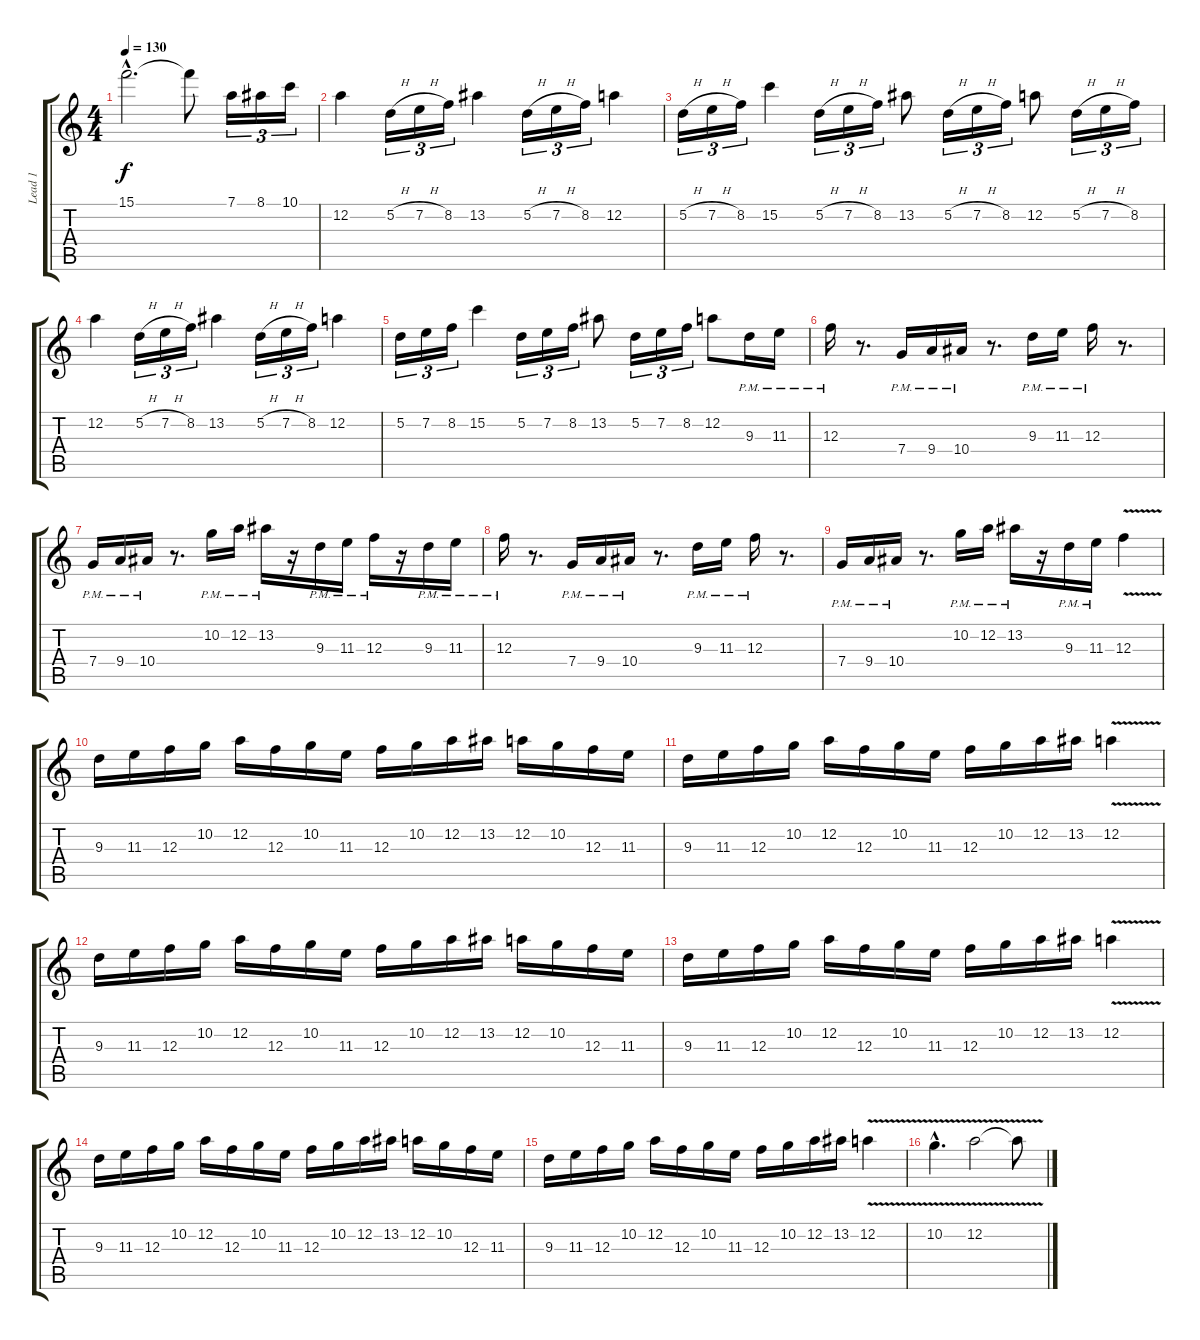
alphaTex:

\track ("Lead 1" "Lead 1") {instrument distortionguitar}
\staff {score tabs}
\tuning (D4 A3 F3 C3 G2 D2) {hide}
\ts (4 4)
\tempo 130
\clef g2
\ks c
15.1{hac}.2{d dy f} 15.1{t}.8 7.1.16{tu (3 2)} 8.1.16{tu (3 2)} 10.1.16{tu (3 2)} |
12.2.4 5.2{h}.16{tu (3 2)} 7.2{h}.16{tu (3 2)} 8.2.16{tu (3 2)} 13.2.4 5.2{h}.16{tu (3 2)} 7.2{h}.16{tu (3 2)} 8.2.16{tu (3 2)} 12.2.4 |
5.2{h}.16{tu (3 2)} 7.2{h}.16{tu (3 2)} 8.2.16{tu (3 2)} 15.2.4 5.2{h}.16{tu (3 2)} 7.2{h}.16{tu (3 2)} 8.2.16{tu (3 2)} 13.2.8 5.2{h}.16{tu (3 2)} 7.2{h}.16{tu (3 2)} 8.2.16{tu (3 2)} 12.2.8 5.2{h}.16{tu (3 2)} 7.2{h}.16{tu (3 2)} 8.2.16{tu (3 2)} |
12.2.4 5.2{h}.16{tu (3 2)} 7.2{h}.16{tu (3 2)} 8.2.16{tu (3 2)} 13.2.4 5.2{h}.16{tu (3 2)} 7.2{h}.16{tu (3 2)} 8.2.16{tu (3 2)} 12.2.4 |
5.2.16{tu (3 2)} 7.2.16{tu (3 2)} 8.2.16{tu (3 2)} 15.2.4 5.2.16{tu (3 2)} 7.2.16{tu (3 2)} 8.2.16{tu (3 2)} 13.2.8 5.2.16{tu (3 2)} 7.2.16{tu (3 2)} 8.2.16{tu (3 2)} 12.2.8 9.3{pm}.16 11.3{pm}.16 |
12.3{pm}.16 r.8{d} 7.4{pm}.16 9.4{pm}.16 10.4{pm}.16 r.8{d} 9.3{pm}.16 11.3{pm}.16 12.3{pm}.16 r.8{d} |
7.4{pm}.16 9.4{pm}.16 10.4{pm}.16 r.8{d} 10.2{pm}.16 12.2{pm}.16 13.2{pm}.16 r.16 9.3{pm}.16 11.3{pm}.16 12.3{pm}.16 r.16 9.3{pm}.16 11.3{pm}.16 |
12.3{pm}.16 r.8{d} 7.4{pm}.16 9.4{pm}.16 10.4{pm}.16 r.8{d} 9.3{pm}.16 11.3{pm}.16 12.3{pm}.16 r.8{d} |
7.4{pm}.16 9.4{pm}.16 10.4{pm}.16 r.8{d} 10.2{pm}.16 12.2{pm}.16 13.2{pm}.16 r.16 9.3{pm}.16 11.3{pm}.16 12.3{v}.4 |
9.3.16 11.3.16 12.3.16 10.2.16 12.2.16 12.3.16 10.2.16 11.3.16 12.3.16 10.2.16 12.2.16 13.2.16 12.2.16 10.2.16 12.3.16 11.3.16 |
9.3.16 11.3.16 12.3.16 10.2.16 12.2.16 12.3.16 10.2.16 11.3.16 12.3.16 10.2.16 12.2.16 13.2.16 12.2{v}.4 |
9.3.16 11.3.16 12.3.16 10.2.16 12.2.16 12.3.16 10.2.16 11.3.16 12.3.16 10.2.16 12.2.16 13.2.16 12.2.16 10.2.16 12.3.16 11.3.16 |
9.3.16 11.3.16 12.3.16 10.2.16 12.2.16 12.3.16 10.2.16 11.3.16 12.3.16 10.2.16 12.2.16 13.2.16 12.2{v}.4 |
9.3.16 11.3.16 12.3.16 10.2.16 12.2.16 12.3.16 10.2.16 11.3.16 12.3.16 10.2.16 12.2.16 13.2.16 12.2.16 10.2.16 12.3.16 11.3.16 |
9.3.16 11.3.16 12.3.16 10.2.16 12.2.16 12.3.16 10.2.16 11.3.16 12.3.16 10.2.16 12.2.16 13.2.16 12.2{v}.4 |
10.2{v hac}.4{d} 12.2{v}.2 12.2{t}.8
